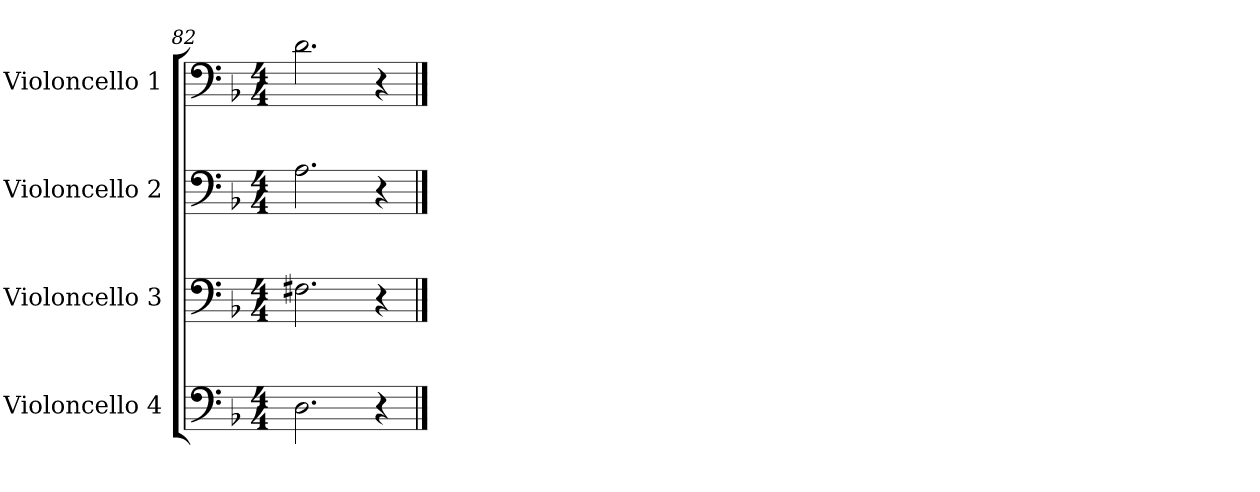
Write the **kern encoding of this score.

**kern	**kern	**kern	**kern
*part4	*part3	*part2	*part1
*staff4	*staff3	*staff2	*staff1
*I"Violoncello 4	*I"Violoncello 3	*I"Violoncello 2	*I"Violoncello 1
*I'Vlc. 4	*I'Vlc. 3	*I'Vlc. 2	*I'Vlc. 1
*clefF4	*clefF4	*clefF4	*clefF4
*k[b-]	*k[b-]	*k[b-]	*k[b-]
*F:	*F:	*F:	*F:
*M4/4	*M4/4	*M4/4	*M4/4
=82	=82	=82	=82
2.D\	2.F#X\	2.A\	2.d\
4r	4r	4r	4r
==	==	==	==
*-	*-	*-	*-
